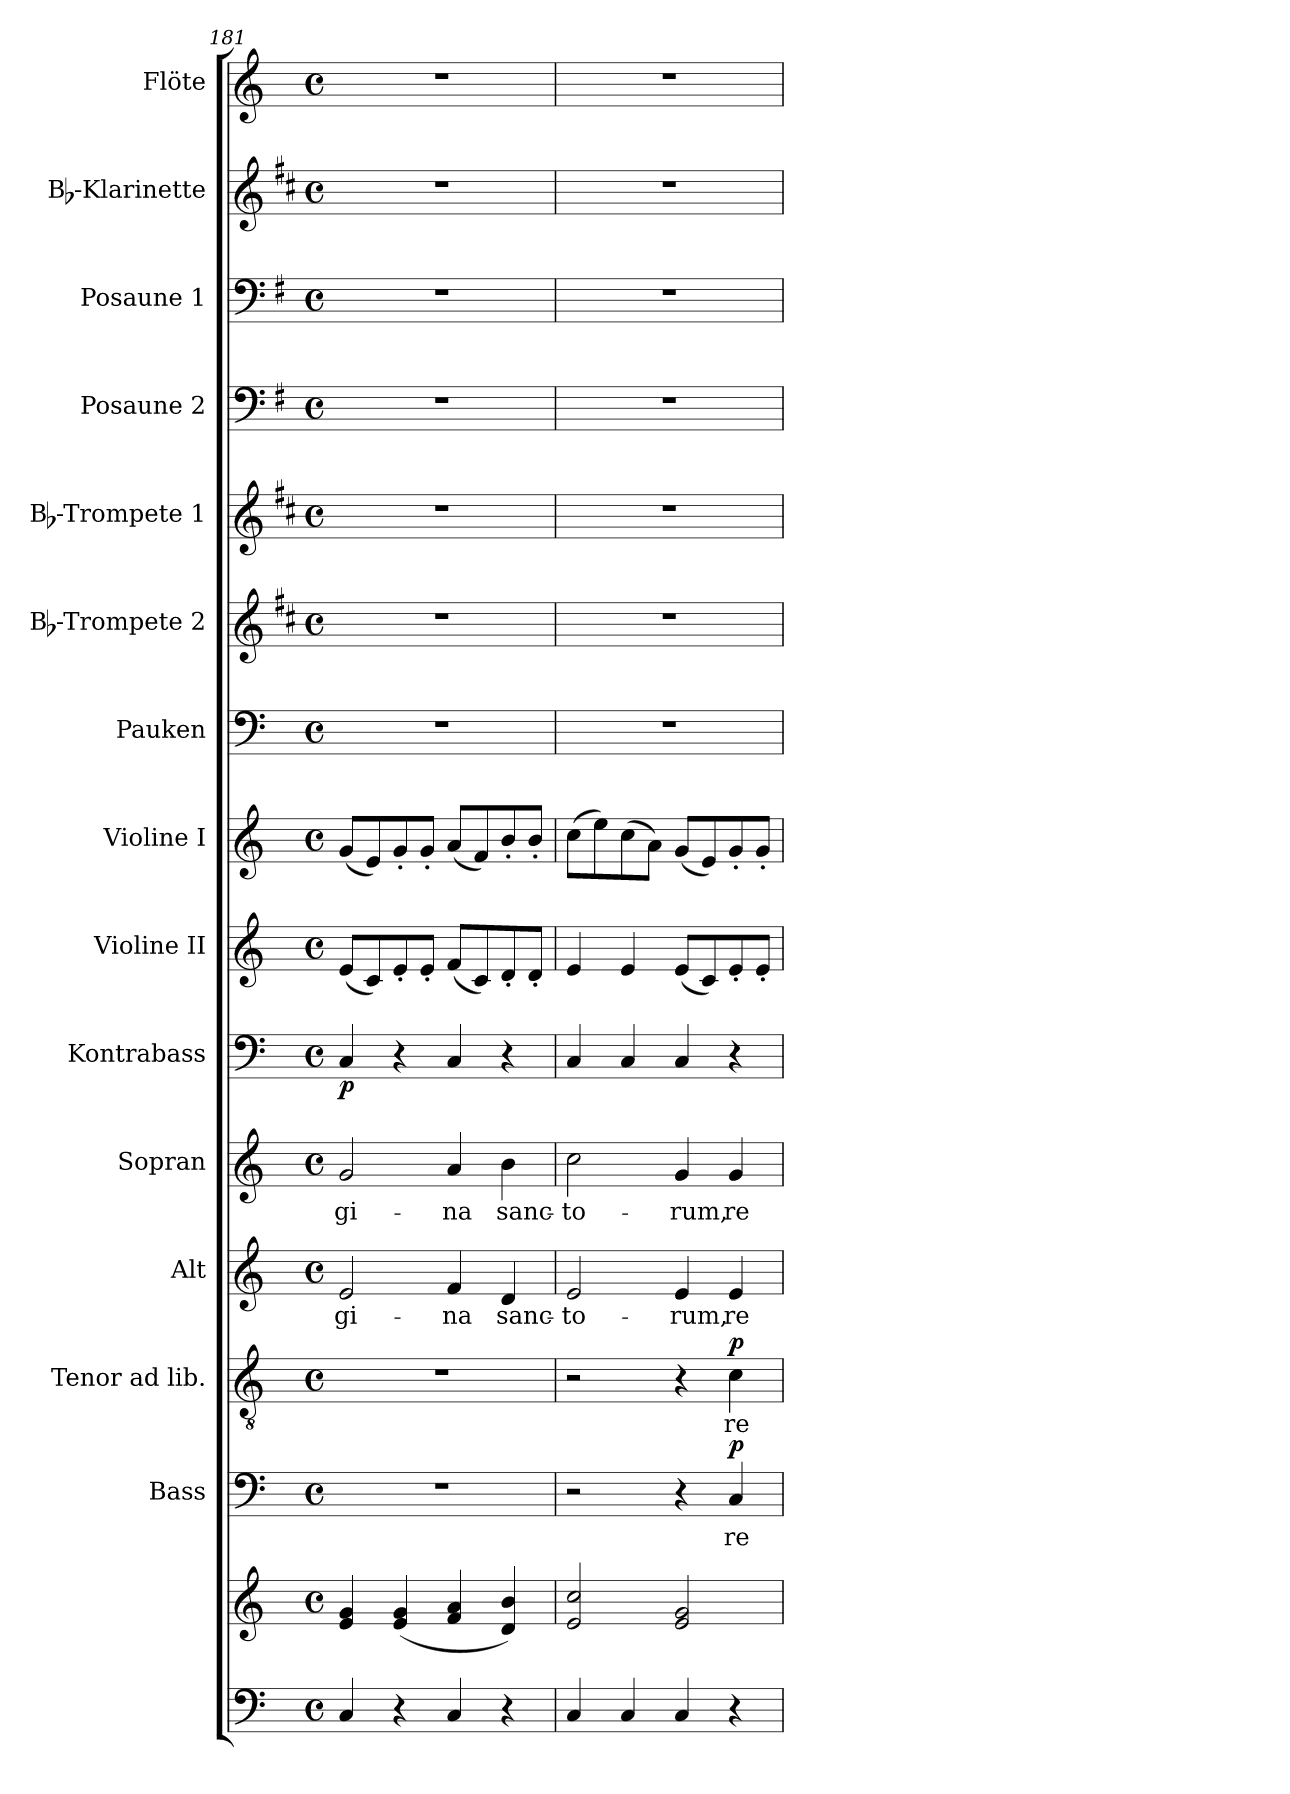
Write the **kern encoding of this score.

**kern	**kern	**kern	**text	**dynam	**kern	**text	**dynam	**kern	**text	**kern	**text	**kern	**dynam	**kern	**kern	**kern	**kern	**kern	**kern	**kern	**kern	**kern
*part15	*part15	*part14	*part14	*part14	*part13	*part13	*part13	*part12	*part12	*part11	*part11	*part10	*part10	*part9	*part8	*part7	*part6	*part5	*part4	*part3	*part2	*part1
*staff16	*staff15	*staff14	*staff14	*staff14	*staff13	*staff13	*staff13	*staff12	*staff12	*staff11	*staff11	*staff10	*staff10	*staff9	*staff8	*staff7	*staff6	*staff5	*staff4	*staff3	*staff2	*staff1
*	*	*I"Bass	*	*	*I"Tenor ad lib.	*	*	*I"Alt	*	*I"Sopran	*	*I"Kontrabass	*	*I"Violine II	*I"Violine I	*I"Pauken	*I"Bb-Trompete 2	*I"Bb-Trompete 1	*I"Posaune 2	*I"Posaune 1	*I"Bb-Klarinette	*I"Flöte
*	*	*I'B.	*	*	*I'T.	*	*	*I'A.	*	*I'S.	*	*I'Kb.	*	*I'Vl. II	*I'Vl. I	*I'Pk.	*I'Bb Trp. 2	*I'Bb Trp. 1	*I'Pos. 2	*I'Pos. 1	*I'Bb Kl.	*I'Fl.
*clefF4	*clefG2	*clefF4	*	*	*clefGv2	*	*	*clefG2	*	*clefG2	*	*clefF4	*	*clefG2	*clefG2	*clefF4	*clefG2	*clefG2	*clefF4	*clefF4	*clefG2	*clefG2
*	*	*	*	*	*	*	*	*	*	*	*	*ITrd7c12	*	*	*	*	*ITrd1c2	*ITrd1c2	*ITrd4c7	*ITrd4c7	*ITrd1c2	*
*k[]	*k[]	*k[]	*	*	*k[]	*	*	*k[]	*	*k[]	*	*k[]	*	*k[]	*k[]	*k[]	*k[]	*k[]	*k[]	*k[]	*k[]	*k[]
*C:	*C:	*C:	*	*	*C:	*	*	*C:	*	*C:	*	*C:	*	*C:	*C:	*C:	*C:	*C:	*C:	*C:	*C:	*C:
*M4/4	*M4/4	*M4/4	*	*	*M4/4	*	*	*M4/4	*	*M4/4	*	*M4/4	*	*M4/4	*M4/4	*M4/4	*M4/4	*M4/4	*M4/4	*M4/4	*M4/4	*M4/4
*met(c)	*met(c)	*met(c)	*	*	*met(c)	*	*	*met(c)	*	*met(c)	*	*met(c)	*	*met(c)	*met(c)	*met(c)	*met(c)	*met(c)	*met(c)	*met(c)	*met(c)	*met(c)
=181	=181	=181	=181	=181	=181	=181	=181	=181	=181	=181	=181	=181	=181	=181	=181	=181	=181	=181	=181	=181	=181	=181
!	!	!	!	!	!	!	!	!	!LO:LY:b	!	!LO:LY:b	!	!LO:DY:b	!	!	!	!	!	!	!	!	!
4C/	4e/ 4g/	1r	.	.	1r	.	.	2e/	-gi-	2g/	-gi-	4CC/	p	(<8e/L	(<8g/L	1r	1r	1r	1r	1r	1r	1r
.	.	.	.	.	.	.	.	.	.	.	.	.	.	8c/)	8e/)	.	.	.	.	.	.	.
4r	(<4e/ 4g/	.	.	.	.	.	.	.	.	.	.	4r	.	8e'</	8g'</	.	.	.	.	.	.	.
.	.	.	.	.	.	.	.	.	.	.	.	.	.	8e'</J	8g'</J	.	.	.	.	.	.	.
!	!	!	!	!	!	!	!	!	!LO:LY:b	!	!LO:LY:b	!	!	!	!	!	!	!	!	!	!	!
4C/	4f/ 4a/	.	.	.	.	.	.	4f/	-na	4a/	-na	4CC/	.	(<8f/L	(<8a/L	.	.	.	.	.	.	.
.	.	.	.	.	.	.	.	.	.	.	.	.	.	8c/)	8f/)	.	.	.	.	.	.	.
!	!	!	!	!	!	!	!	!	!LO:LY:b	!	!LO:LY:b	!	!	!	!	!	!	!	!	!	!	!
4r	4d/ 4b/)	.	.	.	.	.	.	4d/	sanc-	4b\	sanc-	4r	.	8d'</	8b'</	.	.	.	.	.	.	.
.	.	.	.	.	.	.	.	.	.	.	.	.	.	8d'</J	8b'</J	.	.	.	.	.	.	.
=182	=182	=182	=182	=182	=182	=182	=182	=182	=182	=182	=182	=182	=182	=182	=182	=182	=182	=182	=182	=182	=182	=182
!	!	!	!	!	!	!	!	!	!LO:LY:b	!	!LO:LY:b	!	!	!	!	!	!	!	!	!	!	!
4C/	2e/ 2cc/	2r	.	.	2r	.	.	2e/	-to-	2cc\	-to-	4CC/	.	4e/	(>8cc\L	1r	1r	1r	1r	1r	1r	1r
.	.	.	.	.	.	.	.	.	.	.	.	.	.	.	8ee\)	.	.	.	.	.	.	.
4C/	.	.	.	.	.	.	.	.	.	.	.	4CC/	.	4e/	(>8cc\	.	.	.	.	.	.	.
.	.	.	.	.	.	.	.	.	.	.	.	.	.	.	8a\J)	.	.	.	.	.	.	.
!	!	!	!	!	!	!	!	!	!LO:LY:b	!	!LO:LY:b	!	!	!	!	!	!	!	!	!	!	!
4C/	2e/ 2g/	4r	.	.	4r	.	.	4e/	-rum,	4g/	-rum,	4CC/	.	(<8e/L	(<8g/L	.	.	.	.	.	.	.
.	.	.	.	.	.	.	.	.	.	.	.	.	.	8c/)	8e/)	.	.	.	.	.	.	.
!	!	!	!LO:LY:b	!LO:DY:a	!	!LO:LY:b	!LO:DY:a	!	!LO:LY:b	!	!LO:LY:b	!	!	!	!	!	!	!	!	!	!	!
4r	.	4C/	re-	p	4c\	re-	p	4e/	re-	4g/	re-	4r	.	8e'</	8g'</	.	.	.	.	.	.	.
.	.	.	.	.	.	.	.	.	.	.	.	.	.	8e'</J	8g'</J	.	.	.	.	.	.	.
=	=	=	=	=	=	=	=	=	=	=	=	=	=	=	=	=	=	=	=	=	=	=
*-	*-	*-	*-	*-	*-	*-	*-	*-	*-	*-	*-	*-	*-	*-	*-	*-	*-	*-	*-	*-	*-	*-
